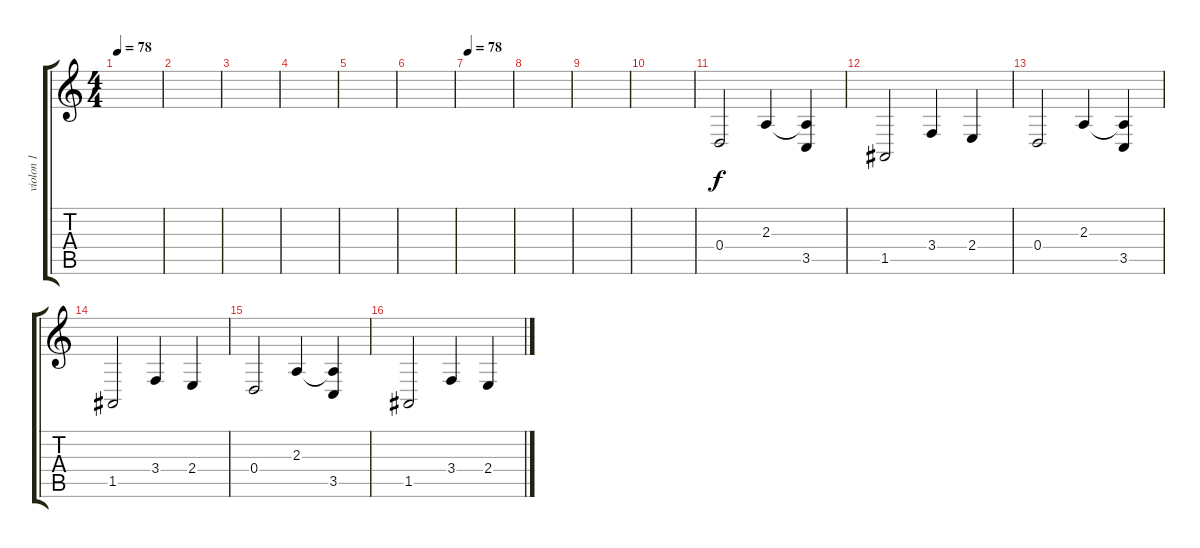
\track ("violon 1" "violon 1") {instrument violin}
\staff {score tabs}
\tuning (E4 B3 G3 D3 A2 E2) {hide}
\ts (4 4)
\tempo 78
\clef g2
\ks c
|
|
|
|
|
|
\tempo 78
|
|
|
|
0.4.2{volume 10} 2.3.4 (2.3{t} 3.5).4 |
1.5.2 3.4.4 2.4.4 |
0.4.2 2.3.4 (2.3{t} 3.5).4 |
1.5.2 3.4.4 2.4.4 |
0.4.2 2.3.4 (2.3{t} 3.5).4 |
1.5.2 3.4.4 2.4.4
